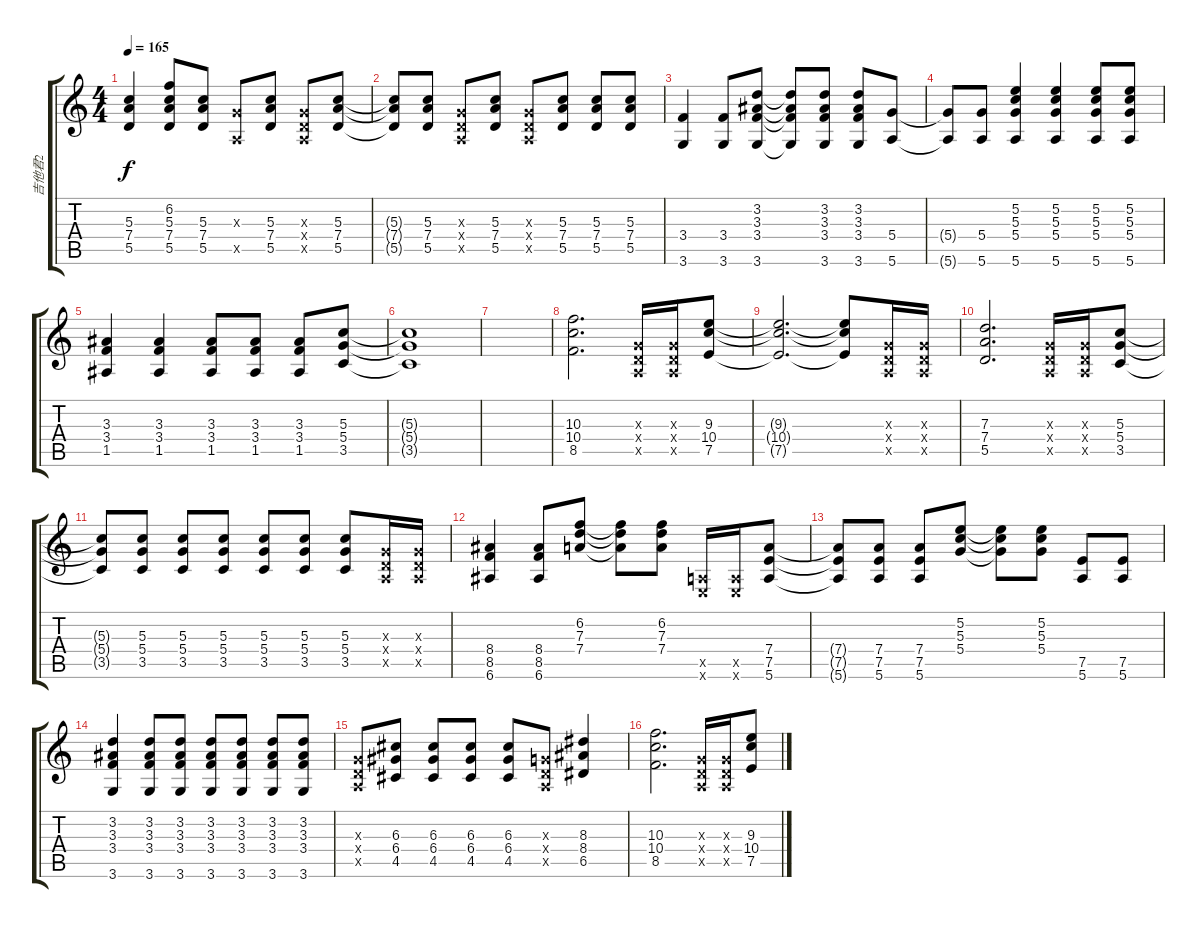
\track ("吉他君2" "吉他君2") {instrument acousticguitarsteel}
\staff {score tabs}
\tuning (E4 B3 G3 D3 A2 E2) {hide}
\ts (4 4)
\tempo 165
\clef g2
\ks c
(5.3 7.4 5.5).4{dy f} (6.2 5.3 7.4 5.5).8 (5.3 7.4 5.5).8 (0.3{x} 0.5{x}).8 (5.3 7.4 5.5).8 (0.3{x} 0.4{x} 0.5{x}).8 (5.3 7.4 5.5).8 |
(5.3{t} 7.4{t} 5.5{t}).8 (5.3 7.4 5.5).8 (0.3{x} 0.4{x} 0.5{x}).8 (5.3 7.4 5.5).8 (0.3{x} 0.4{x} 0.5{x}).8 (5.3 7.4 5.5).8 (5.3 7.4 5.5).8 (5.3 7.4 5.5).8 |
(3.4 3.6).4 (3.4 3.6).8 (3.2 3.3 3.4 3.6).8 (3.2{t} 3.3{t} 3.4{t} 3.6{t}).8 (3.2 3.3 3.4 3.6).8 (3.2 3.3 3.4 3.6).8 (5.4 5.6).8 |
(5.4{t} 5.6{t}).8 (5.4 5.6).8 (5.2 5.3 5.4 5.6).4 (5.2 5.3 5.4 5.6).4 (5.2 5.3 5.4 5.6).8 (5.2 5.3 5.4 5.6).8 |
(3.3 3.4 1.5).4 (3.3 3.4 1.5).4 (3.3 3.4 1.5).8 (3.3 3.4 1.5).8 (3.3 3.4 1.5).8 (5.3 5.4 3.5).8 |
(5.3{t} 5.4{t} 3.5{t}).1 |
|
(10.3 10.4 8.5).2{d} (0.3{x} 0.4{x} 0.5{x}).16 (0.3{x} 0.4{x} 0.5{x}).16 (9.3 10.4 7.5).8 |
(9.3{t} 10.4{t} 7.5{t}).2{d} (9.3{t} 10.4{t} 7.5{t}).8 (0.3{x} 0.4{x} 0.5{x}).16 (0.3{x} 0.4{x} 0.5{x}).16 |
(7.3 7.4 5.5).2{d} (0.3{x} 0.4{x} 0.5{x}).16 (0.3{x} 0.4{x} 0.5{x}).16 (5.3 5.4 3.5).8 |
(5.3{t} 5.4{t} 3.5{t}).8 (5.3 5.4 3.5).8 (5.3 5.4 3.5).8 (5.3 5.4 3.5).8 (5.3 5.4 3.5).8 (5.3 5.4 3.5).8 (5.3 5.4 3.5).8 (0.3{x} 0.4{x} 0.5{x}).16 (0.3{x} 0.4{x} 0.5{x}).16 |
(8.4 8.5 6.6).4 (8.4 8.5 6.6).8 (6.2 7.3 7.4).8 (6.2{t} 7.3{t} 7.4{t}).8 (6.2 7.3 7.4).8 (0.5{x} 0.6{x}).16 (0.5{x} 0.6{x}).16 (7.4 7.5 5.6).8 |
(7.4{t} 7.5{t} 5.6{t}).8 (7.4 7.5 5.6).8 (7.4 7.5 5.6).8 (5.2 5.3 5.4).8 (5.2{t} 5.3{t} 5.4{t}).8 (5.2 5.3 5.4).8 (7.5 5.6).8 (7.5 5.6).8 |
(3.2 3.3 3.4 3.6).4 (3.2 3.3 3.4 3.6).8 (3.2 3.3 3.4 3.6).8 (3.2 3.3 3.4 3.6).8 (3.2 3.3 3.4 3.6).8 (3.2 3.3 3.4 3.6).8 (3.2 3.3 3.4 3.6).8 |
(0.3{x} 0.4{x} 0.5{x}).8 (6.3 6.4 4.5).8 (6.3 6.4 4.5).8 (6.3 6.4 4.5).8 (6.3 6.4 4.5).8 (0.3{x} 0.4{x} 0.5{x}).8 (8.3 8.4 6.5).4 |
(10.3 10.4 8.5).2{d} (0.3{x} 0.4{x} 0.5{x}).16 (0.3{x} 0.4{x} 0.5{x}).16 (9.3 10.4 7.5).8
